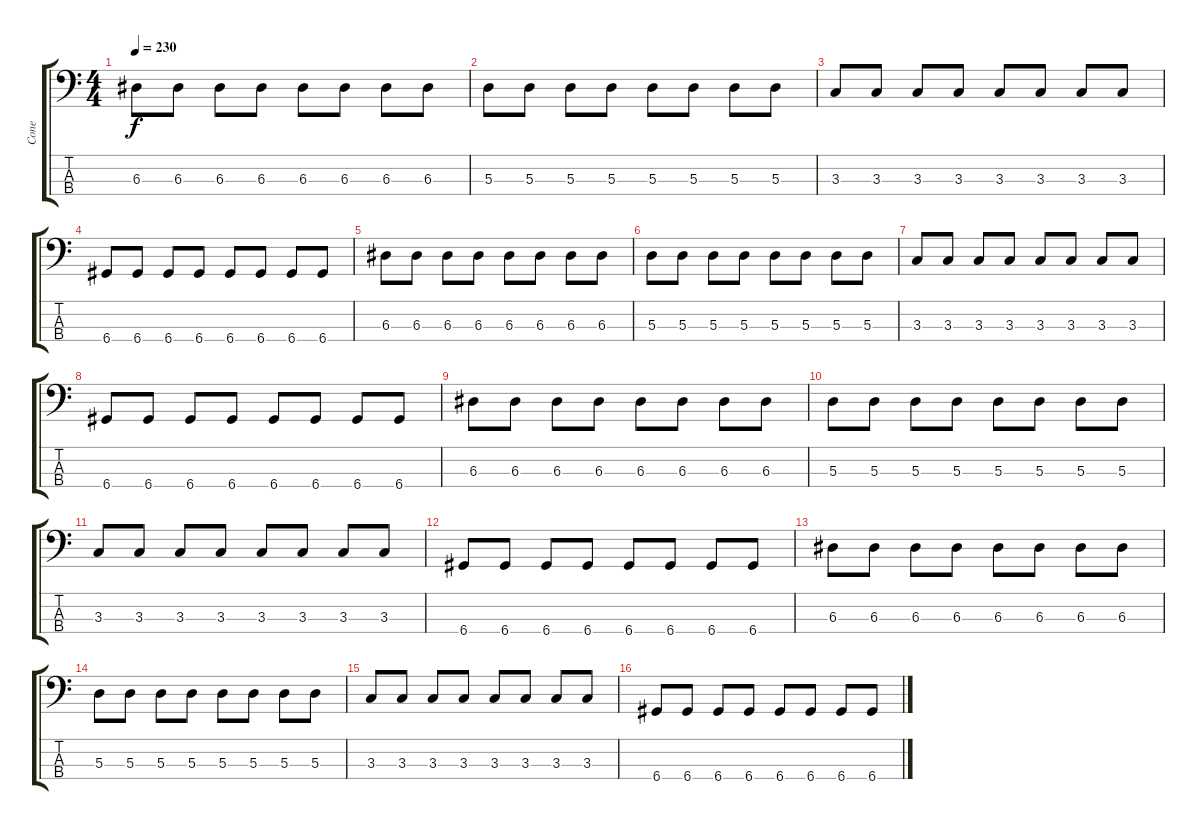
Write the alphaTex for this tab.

\track ("Cone" "Cone") {instrument electricbasspick}
\staff {score tabs}
\tuning (G2 D2 A1 D1) {hide}
\ts (4 4)
\tempo 230
\clef f4
\ks c
6.3.8{dy f} 6.3.8 6.3.8 6.3.8 6.3.8 6.3.8 6.3.8 6.3.8 |
5.3.8 5.3.8 5.3.8 5.3.8 5.3.8 5.3.8 5.3.8 5.3.8 |
3.3.8 3.3.8 3.3.8 3.3.8 3.3.8 3.3.8 3.3.8 3.3.8 |
6.4.8 6.4.8 6.4.8 6.4.8 6.4.8 6.4.8 6.4.8 6.4.8 |
6.3.8 6.3.8 6.3.8 6.3.8 6.3.8 6.3.8 6.3.8 6.3.8 |
5.3.8 5.3.8 5.3.8 5.3.8 5.3.8 5.3.8 5.3.8 5.3.8 |
3.3.8 3.3.8 3.3.8 3.3.8 3.3.8 3.3.8 3.3.8 3.3.8 |
6.4.8 6.4.8 6.4.8 6.4.8 6.4.8 6.4.8 6.4.8 6.4.8 |
6.3.8 6.3.8 6.3.8 6.3.8 6.3.8 6.3.8 6.3.8 6.3.8 |
5.3.8 5.3.8 5.3.8 5.3.8 5.3.8 5.3.8 5.3.8 5.3.8 |
3.3.8 3.3.8 3.3.8 3.3.8 3.3.8 3.3.8 3.3.8 3.3.8 |
6.4.8 6.4.8 6.4.8 6.4.8 6.4.8 6.4.8 6.4.8 6.4.8 |
6.3.8 6.3.8 6.3.8 6.3.8 6.3.8 6.3.8 6.3.8 6.3.8 |
5.3.8 5.3.8 5.3.8 5.3.8 5.3.8 5.3.8 5.3.8 5.3.8 |
3.3.8 3.3.8 3.3.8 3.3.8 3.3.8 3.3.8 3.3.8 3.3.8 |
6.4.8 6.4.8 6.4.8 6.4.8 6.4.8 6.4.8 6.4.8 6.4.8
